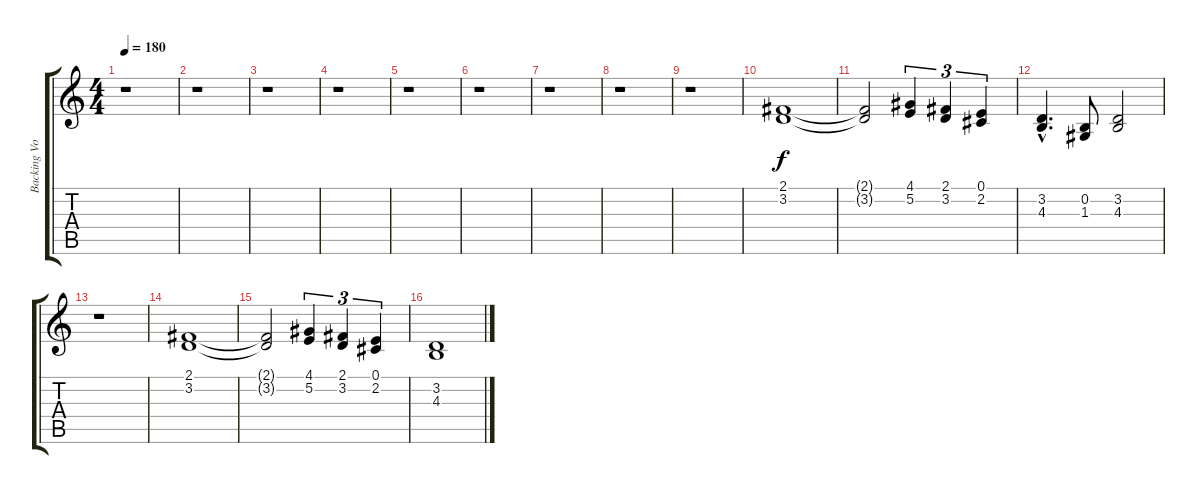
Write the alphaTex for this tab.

\track ("Backing Vocals (1)" "Backing Vo") {instrument choiraahs}
\staff {score tabs}
\tuning (E4 B3 G3 D3 A2 E2) {hide}
\ts (4 4)
\tempo 180
\clef g2
\ks c
r.1{dy f} |
r.1 |
r.1 |
r.1 |
r.1 |
r.1 |
r.1 |
r.1 |
r.1 |
(2.1 3.2).1{volume 14} |
(2.1{t} 3.2{t}).2 (4.1 5.2).4{tu (3 2)} (2.1 3.2).4{tu (3 2)} (0.1 2.2).4{tu (3 2)} |
(3.2{hac} 4.3{hac}).4{d} (0.2 1.3).8 (3.2 4.3).2 |
r.1 |
(2.1 3.2).1 |
(2.1{t} 3.2{t}).2 (4.1 5.2).4{tu (3 2)} (2.1 3.2).4{tu (3 2)} (0.1 2.2).4{tu (3 2)} |
(3.2 4.3).1
